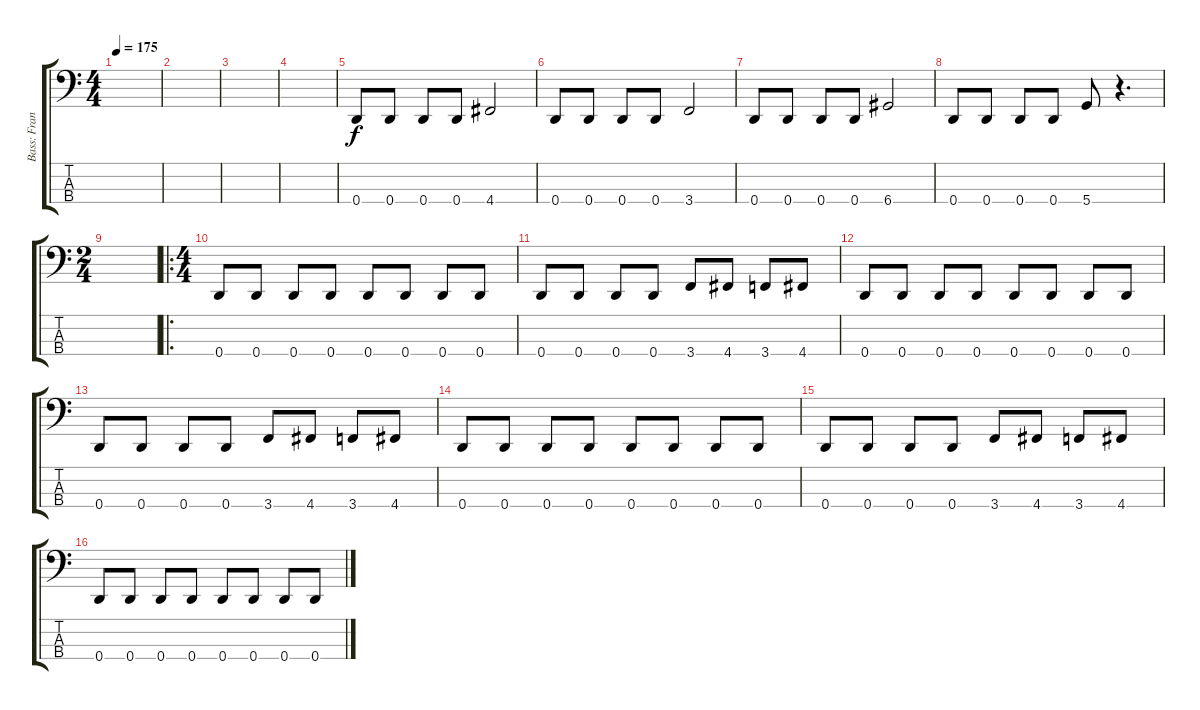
\track ("Bass: Frank Watkins" "Bass: Fran") {instrument electricbassfinger}
\staff {score tabs}
\tuning (F2 C2 G1 D1) {hide}
\ts (4 4)
\tempo 175
\clef f4
\ks c
|
|
|
|
0.4.8 0.4.8 0.4.8 0.4.8 4.4.2 |
0.4.8 0.4.8 0.4.8 0.4.8 3.4.2 |
0.4.8 0.4.8 0.4.8 0.4.8 6.4.2 |
0.4.8 0.4.8 0.4.8 0.4.8 5.4.8 r.4{d} |
\ts (2 4)
|
\ro
\ts (4 4)
0.4.8 0.4.8 0.4.8 0.4.8 0.4.8 0.4.8 0.4.8 0.4.8 |
0.4.8 0.4.8 0.4.8 0.4.8 3.4.8 4.4.8 3.4.8 4.4.8 |
0.4.8 0.4.8 0.4.8 0.4.8 0.4.8 0.4.8 0.4.8 0.4.8 |
0.4.8 0.4.8 0.4.8 0.4.8 3.4.8 4.4.8 3.4.8 4.4.8 |
0.4.8 0.4.8 0.4.8 0.4.8 0.4.8 0.4.8 0.4.8 0.4.8 |
0.4.8 0.4.8 0.4.8 0.4.8 3.4.8 4.4.8 3.4.8 4.4.8 |
0.4.8 0.4.8 0.4.8 0.4.8 0.4.8 0.4.8 0.4.8 0.4.8
